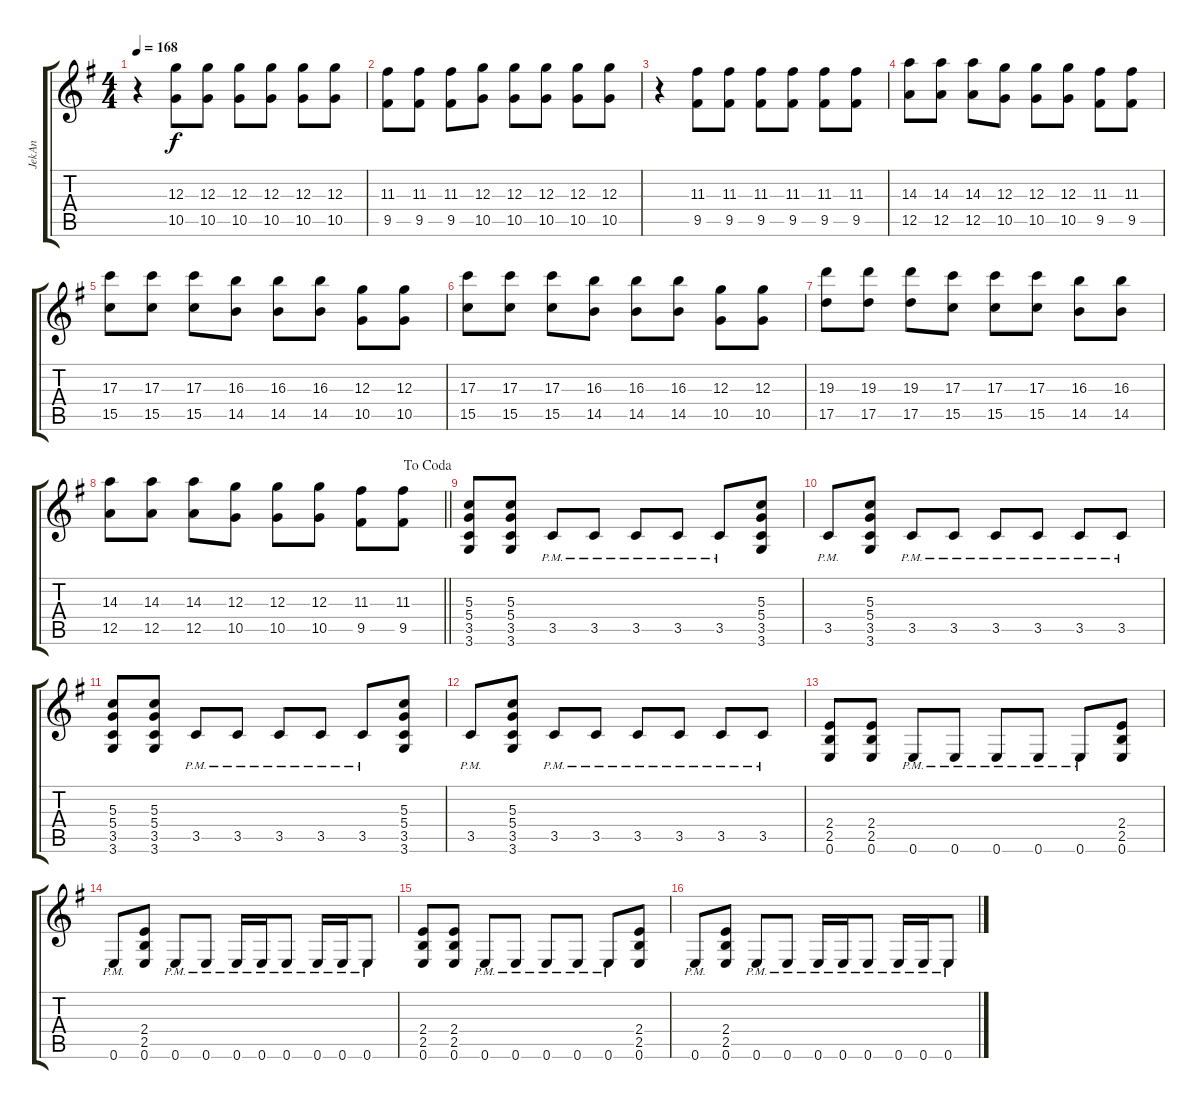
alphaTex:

\track ("JekAn" "JekAn") {instrument distortionguitar}
\staff {score tabs}
\tuning (E4 B3 G3 D3 A2 E2) {hide}
\ts (4 4)
\tempo 168
\clef g2
\ks g
r.4{dy f} (12.3 10.5).8 (12.3 10.5).8 (12.3 10.5).8 (12.3 10.5).8 (12.3 10.5).8 (12.3 10.5).8 |
(11.3 9.5).8 (11.3 9.5).8 (11.3 9.5).8 (12.3 10.5).8 (12.3 10.5).8 (12.3 10.5).8 (12.3 10.5).8 (12.3 10.5).8 |
r.4 (11.3 9.5).8 (11.3 9.5).8 (11.3 9.5).8 (11.3 9.5).8 (11.3 9.5).8 (11.3 9.5).8 |
(14.3 12.5).8 (14.3 12.5).8 (14.3 12.5).8 (12.3 10.5).8 (12.3 10.5).8 (12.3 10.5).8 (11.3 9.5).8 (11.3 9.5).8 |
(17.3 15.5).8 (17.3 15.5).8 (17.3 15.5).8 (16.3 14.5).8 (16.3 14.5).8 (16.3 14.5).8 (12.3 10.5).8 (12.3 10.5).8 |
(17.3 15.5).8 (17.3 15.5).8 (17.3 15.5).8 (16.3 14.5).8 (16.3 14.5).8 (16.3 14.5).8 (12.3 10.5).8 (12.3 10.5).8 |
(19.3 17.5).8 (19.3 17.5).8 (19.3 17.5).8 (17.3 15.5).8 (17.3 15.5).8 (17.3 15.5).8 (16.3 14.5).8 (16.3 14.5).8 |
\jump dacoda
\barLineRight lightlight
(14.3 12.5).8 (14.3 12.5).8 (14.3 12.5).8 (12.3 10.5).8 (12.3 10.5).8 (12.3 10.5).8 (11.3 9.5).8 (11.3 9.5).8 |
(5.3 5.4 3.5 3.6).8 (5.3 5.4 3.5 3.6).8 3.5{pm}.8 3.5{pm}.8 3.5{pm}.8 3.5{pm}.8 3.5{pm}.8 (5.3 5.4 3.5 3.6).8 |
3.5{pm}.8 (5.3 5.4 3.5 3.6).8 3.5{pm}.8 3.5{pm}.8 3.5{pm}.8 3.5{pm}.8 3.5{pm}.8 3.5{pm}.8 |
(5.3 5.4 3.5 3.6).8 (5.3 5.4 3.5 3.6).8 3.5{pm}.8 3.5{pm}.8 3.5{pm}.8 3.5{pm}.8 3.5{pm}.8 (5.3 5.4 3.5 3.6).8 |
3.5{pm}.8 (5.3 5.4 3.5 3.6).8 3.5{pm}.8 3.5{pm}.8 3.5{pm}.8 3.5{pm}.8 3.5{pm}.8 3.5{pm}.8 |
(2.4 2.5 0.6).8 (2.4 2.5 0.6).8 0.6{pm}.8 0.6{pm}.8 0.6{pm}.8 0.6{pm}.8 0.6{pm}.8 (2.4 2.5 0.6).8 |
0.6{pm}.8 (2.4 2.5 0.6).8 0.6{pm}.8 0.6{pm}.8 0.6{pm}.16 0.6{pm}.16 0.6{pm}.8 0.6{pm}.16 0.6{pm}.16 0.6{pm}.8 |
(2.4 2.5 0.6).8 (2.4 2.5 0.6).8 0.6{pm}.8 0.6{pm}.8 0.6{pm}.8 0.6{pm}.8 0.6{pm}.8 (2.4 2.5 0.6).8 |
0.6{pm}.8 (2.4 2.5 0.6).8 0.6{pm}.8 0.6{pm}.8 0.6{pm}.16 0.6{pm}.16 0.6{pm}.8 0.6{pm}.16 0.6{pm}.16 0.6{pm}.8
